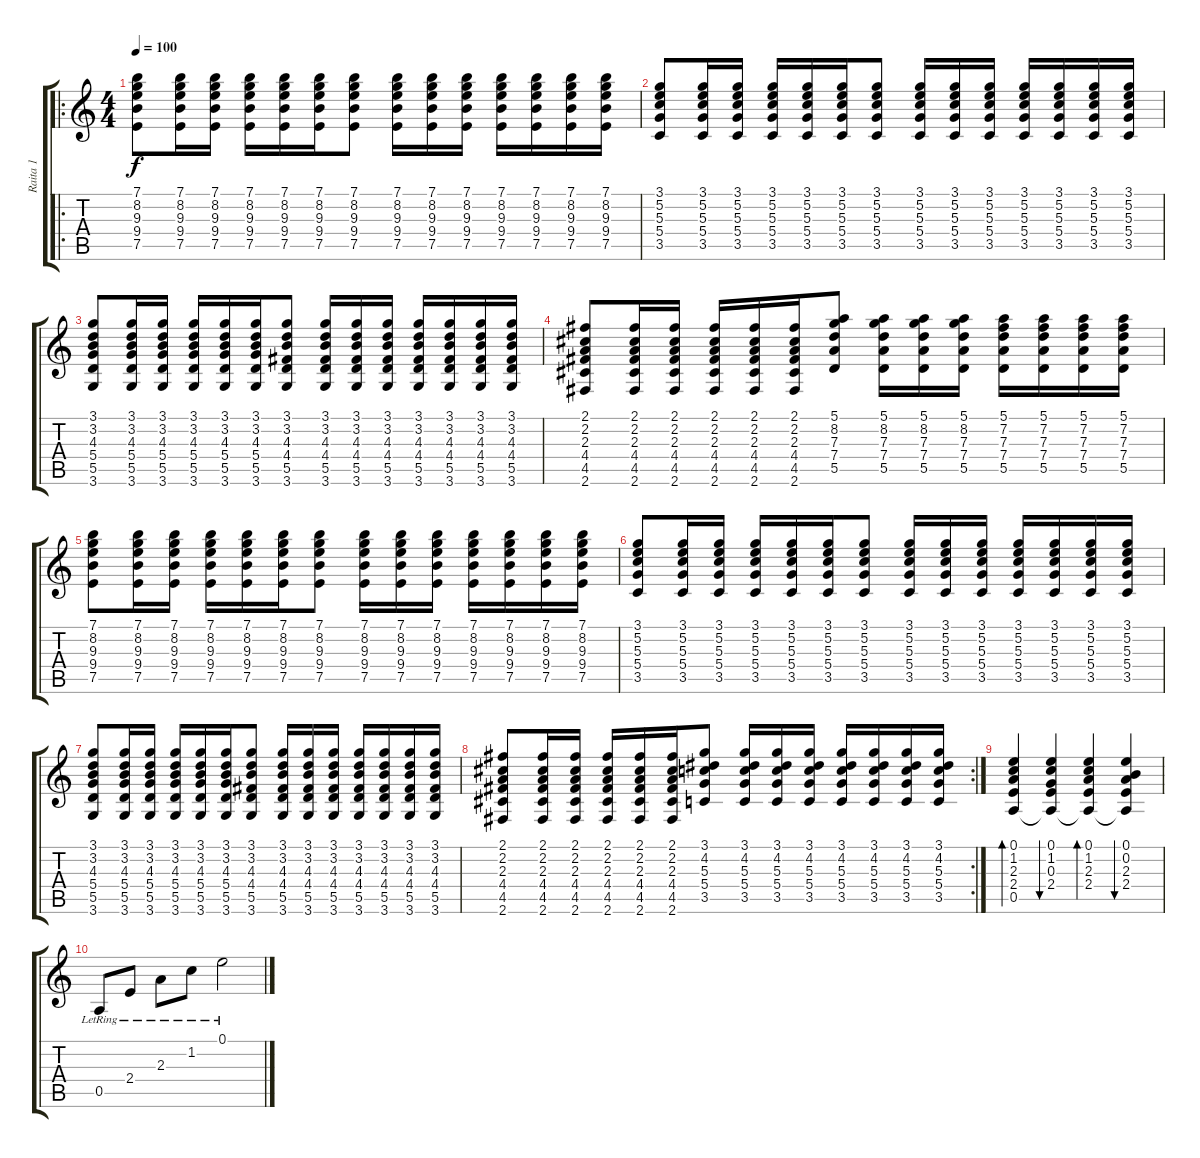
\track ("Raita 1" "Raita 1") {instrument acousticguitarnylon}
\staff {score tabs}
\tuning (E4 B3 G3 D3 A2 E2) {hide}
\ro
\ts (4 4)
\tempo 100
\clef g2
\ks c
(7.1 8.2 9.3 9.4 7.5).8{dy f} (7.1 8.2 9.3 9.4 7.5).16 (7.1 8.2 9.3 9.4 7.5).16 (7.1 8.2 9.3 9.4 7.5).16 (7.1 8.2 9.3 9.4 7.5).16 (7.1 8.2 9.3 9.4 7.5).16 (7.1 8.2 9.3 9.4 7.5).8 (7.1 8.2 9.3 9.4 7.5).16 (7.1 8.2 9.3 9.4 7.5).16 (7.1 8.2 9.3 9.4 7.5).16 (7.1 8.2 9.3 9.4 7.5).16 (7.1 8.2 9.3 9.4 7.5).16 (7.1 8.2 9.3 9.4 7.5).16 (7.1 8.2 9.3 9.4 7.5).16 |
(3.1 5.2 5.3 5.4 3.5).8 (3.1 5.2 5.3 5.4 3.5).16 (3.1 5.2 5.3 5.4 3.5).16 (3.1 5.2 5.3 5.4 3.5).16 (3.1 5.2 5.3 5.4 3.5).16 (3.1 5.2 5.3 5.4 3.5).16 (3.1 5.2 5.3 5.4 3.5).8 (3.1 5.2 5.3 5.4 3.5).16 (3.1 5.2 5.3 5.4 3.5).16 (3.1 5.2 5.3 5.4 3.5).16 (3.1 5.2 5.3 5.4 3.5).16 (3.1 5.2 5.3 5.4 3.5).16 (3.1 5.2 5.3 5.4 3.5).16 (3.1 5.2 5.3 5.4 3.5).16 |
(3.1 3.2 4.3 5.4 5.5 3.6).8 (3.1 3.2 4.3 5.4 5.5 3.6).16 (3.1 3.2 4.3 5.4 5.5 3.6).16 (3.1 3.2 4.3 5.4 5.5 3.6).16 (3.1 3.2 4.3 5.4 5.5 3.6).16 (3.1 3.2 4.3 5.4 5.5 3.6).16 (3.1 3.2 4.3 4.4 5.5 3.6).8 (3.1 3.2 4.3 4.4 5.5 3.6).16 (3.1 3.2 4.3 4.4 5.5 3.6).16 (3.1 3.2 4.3 4.4 5.5 3.6).16 (3.1 3.2 4.3 4.4 5.5 3.6).16 (3.1 3.2 4.3 4.4 5.5 3.6).16 (3.1 3.2 4.3 4.4 5.5 3.6).16 (3.1 3.2 4.3 4.4 5.5 3.6).16 |
(2.1 2.2 2.3 4.4 4.5 2.6).8 (2.1 2.2 2.3 4.4 4.5 2.6).16 (2.1 2.2 2.3 4.4 4.5 2.6).16 (2.1 2.2 2.3 4.4 4.5 2.6).16 (2.1 2.2 2.3 4.4 4.5 2.6).16 (2.1 2.2 2.3 4.4 4.5 2.6).16 (5.1 8.2 7.3 7.4 5.5).8 (5.1 8.2 7.3 7.4 5.5).16 (5.1 8.2 7.3 7.4 5.5).16 (5.1 8.2 7.3 7.4 5.5).16 (5.1 7.2 7.3 7.4 5.5).16 (5.1 7.2 7.3 7.4 5.5).16 (5.1 7.2 7.3 7.4 5.5).16 (5.1 7.2 7.3 7.4 5.5).16 |
(7.1 8.2 9.3 9.4 7.5).8 (7.1 8.2 9.3 9.4 7.5).16 (7.1 8.2 9.3 9.4 7.5).16 (7.1 8.2 9.3 9.4 7.5).16 (7.1 8.2 9.3 9.4 7.5).16 (7.1 8.2 9.3 9.4 7.5).16 (7.1 8.2 9.3 9.4 7.5).8 (7.1 8.2 9.3 9.4 7.5).16 (7.1 8.2 9.3 9.4 7.5).16 (7.1 8.2 9.3 9.4 7.5).16 (7.1 8.2 9.3 9.4 7.5).16 (7.1 8.2 9.3 9.4 7.5).16 (7.1 8.2 9.3 9.4 7.5).16 (7.1 8.2 9.3 9.4 7.5).16 |
(3.1 5.2 5.3 5.4 3.5).8 (3.1 5.2 5.3 5.4 3.5).16 (3.1 5.2 5.3 5.4 3.5).16 (3.1 5.2 5.3 5.4 3.5).16 (3.1 5.2 5.3 5.4 3.5).16 (3.1 5.2 5.3 5.4 3.5).16 (3.1 5.2 5.3 5.4 3.5).8 (3.1 5.2 5.3 5.4 3.5).16 (3.1 5.2 5.3 5.4 3.5).16 (3.1 5.2 5.3 5.4 3.5).16 (3.1 5.2 5.3 5.4 3.5).16 (3.1 5.2 5.3 5.4 3.5).16 (3.1 5.2 5.3 5.4 3.5).16 (3.1 5.2 5.3 5.4 3.5).16 |
(3.1 3.2 4.3 5.4 5.5 3.6).8 (3.1 3.2 4.3 5.4 5.5 3.6).16 (3.1 3.2 4.3 5.4 5.5 3.6).16 (3.1 3.2 4.3 5.4 5.5 3.6).16 (3.1 3.2 4.3 5.4 5.5 3.6).16 (3.1 3.2 4.3 5.4 5.5 3.6).16 (3.1 3.2 4.3 4.4 5.5 3.6).8 (3.1 3.2 4.3 4.4 5.5 3.6).16 (3.1 3.2 4.3 4.4 5.5 3.6).16 (3.1 3.2 4.3 4.4 5.5 3.6).16 (3.1 3.2 4.3 4.4 5.5 3.6).16 (3.1 3.2 4.3 4.4 5.5 3.6).16 (3.1 3.2 4.3 4.4 5.5 3.6).16 (3.1 3.2 4.3 4.4 5.5 3.6).16 |
\rc 2
(2.1 2.2 2.3 4.4 4.5 2.6).8 (2.1 2.2 2.3 4.4 4.5 2.6).16 (2.1 2.2 2.3 4.4 4.5 2.6).16 (2.1 2.2 2.3 4.4 4.5 2.6).16 (2.1 2.2 2.3 4.4 4.5 2.6).16 (2.1 2.2 2.3 4.4 4.5 2.6).16 (3.1 4.2 5.3 5.4 3.5).8 (3.1 4.2 5.3 5.4 3.5).16 (3.1 4.2 5.3 5.4 3.5).16 (3.1 4.2 5.3 5.4 3.5).16 (3.1 4.2 5.3 5.4 3.5).16 (3.1 4.2 5.3 5.4 3.5).16 (3.1 4.2 5.3 5.4 3.5).16 (3.1 4.2 5.3 5.4 3.5).16 |
(0.1 1.2 2.3 2.4 0.5).4{bd 480} (0.1 1.2 0.3 2.4 0.5{t}).4{bu 480} (0.1 1.2 2.3 2.4 0.5{t}).4{bd 480} (0.1 0.2 2.3 2.4 0.5{t}).4{bu 480} |
0.5{lr}.8 2.4{lr}.8 2.3{lr}.8 1.2{lr}.8 0.1{lr}.2
